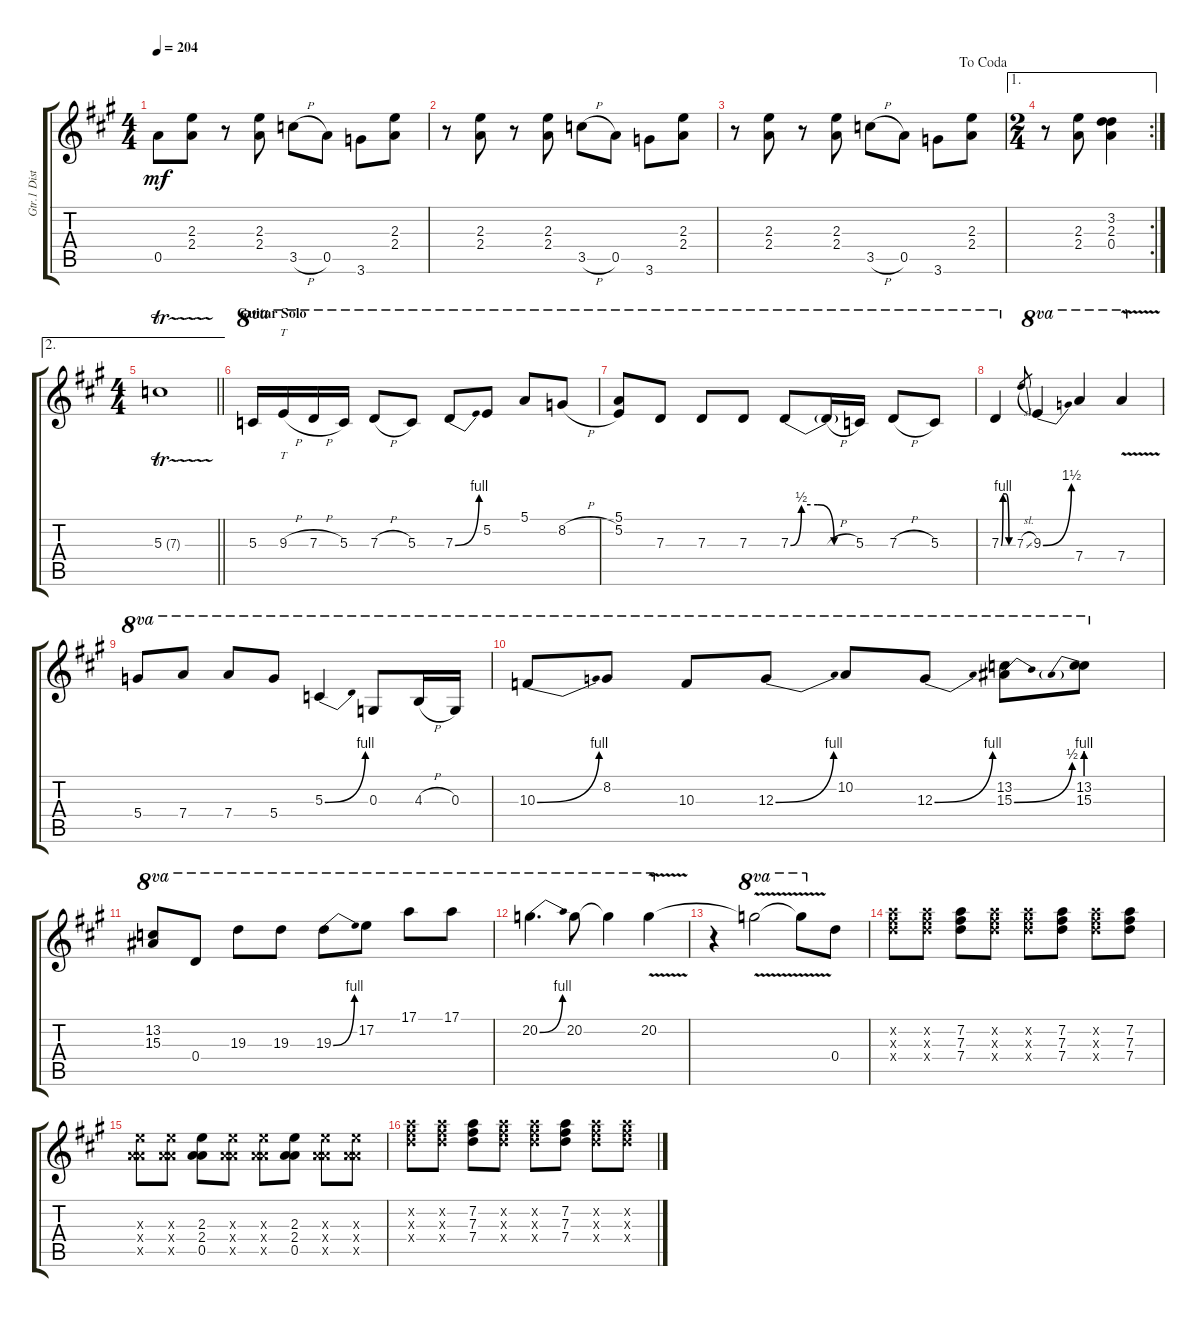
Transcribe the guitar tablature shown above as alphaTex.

\track ("Gtr.1 Distortion" "Gtr.1 Dist") {instrument distortionguitar}
\staff {score tabs}
\tuning (E4 B3 G3 D4 A3 E3) {hide}
\ts (4 4)
\tempo 204
\clef g2
\ks a
0.5.8{dy mf} (2.3 2.4).8 r.8 (2.3 2.4).8 3.5{h}.8 0.5.8 3.6.8 (2.3 2.4).8 |
r.8 (2.3 2.4).8 r.8 (2.3 2.4).8 3.5{h}.8 0.5.8 3.6.8 (2.3 2.4).8 |
\jump dacoda
r.8 (2.3 2.4).8 r.8 (2.3 2.4).8 3.5{h}.8 0.5.8 3.6.8 (2.3 2.4).8 |
\ae 1
\rc 2
\ts (2 4)
r.8 (2.3 2.4).8 (3.2 2.3 0.4).4 |
\ae 2
\ts (4 4)
\barLineRight lightlight
5.3{tr (7 32)}.1 |
\section ("" "Guitar Solo")
5.3.16{ot 8va} 9.3{h}.16{tt ot 8va} 7.3{h}.16{ot 8va} 5.3.16{ot 8va} 7.3{h}.8{ot 8va} 5.3.8{ot 8va} 7.3{be (bend 0 0 60 4)}.8{ot 8va} 5.2.8{ot 8va} 5.1.8{ot 8va} 8.2{h}.8{ot 8va} |
(5.1 5.2).8{ot 8va} 7.3.8{ot 8va} 7.3.8{ot 8va} 7.3.8{ot 8va} 7.3{be (custom 0 0 10 2 25 2 40 0 60 0)}.8{ot 8va} 7.3{h t}.16{ot 8va} 5.3.16{ot 8va} 7.3{h}.8{ot 8va} 5.3.8{ot 8va} |
7.3{be (custom 0 0 10 4 25 4 40 0 60 0)}.4{ot 8va} 7.3{sl}.8{gr} 9.3{be (bend 0 0 60 6)}.4{ot 8va} 7.4.4{ot 8va} 7.4{v}.4{ot 8va} |
5.4.8{ot 8va} 7.4.8{ot 8va} 7.4.8{ot 8va} 5.4.8{ot 8va} 5.3{be (bend 0 0 60 4)}.4{ot 8va} 0.3.8{ot 8va} 4.3{h}.16{ot 8va} 0.3.16{ot 8va} |
10.3{be (bend 0 0 60 4)}.8{ot 8va} 8.2.8{ot 8va} 10.3.8{ot 8va} 12.3{be (bend 0 0 60 4)}.8{ot 8va} 10.2.8{ot 8va} 12.3{be (bend 0 0 60 4)}.8{ot 8va} (13.2 15.3{be (bend 0 0 60 2)}).8{ot 8va} (13.2 15.3{be (prebend 0 4 60 4)}).8{ot 8va} |
(13.2 15.3).8{ot 8va} 0.4.8{ot 8va} 19.3.8{ot 8va} 19.3.8{ot 8va} 19.3{be (bend 0 0 60 4)}.8{ot 8va} 17.2.8{ot 8va} 17.1.8{ot 8va} 17.1.8{ot 8va} |
20.2{be (bend 0 0 60 4)}.4{d ot 8va} 20.2.8{ot 8va} 20.2{t}.4{ot 8va} 20.2{v}.4{ot 8va} |
r.4 20.2{v t}.2{ot 8va} 20.2{t}.8{ot 8va} 0.4.8 |
(7.2{x} 7.3{x} 7.4{x}).8 (7.2{x} 7.3{x} 7.4{x}).8 (7.2 7.3 7.4).8 (7.2{x} 7.3{x} 7.4{x}).8 (7.2{x} 7.3{x} 7.4{x}).8 (7.2 7.3 7.4).8 (7.2{x} 7.3{x} 7.4{x}).8 (7.2 7.3 7.4).8 |
(2.3{x} 2.4{x} 0.5{x}).8 (2.3{x} 2.4{x} 0.5{x}).8 (2.3 2.4 0.5).8 (2.3{x} 2.4{x} 0.5{x}).8 (2.3{x} 2.4{x} 0.5{x}).8 (2.3 2.4 0.5).8 (2.3{x} 2.4{x} 0.5{x}).8 (2.3{x} 2.4{x} 0.5{x}).8 |
(7.2{x} 7.3{x} 7.4{x}).8 (7.2{x} 7.3{x} 7.4{x}).8 (7.2 7.3 7.4).8 (7.2{x} 7.3{x} 7.4{x}).8 (7.2{x} 7.3{x} 7.4{x}).8 (7.2 7.3 7.4).8 (7.2{x} 7.3{x} 7.4{x}).8 (7.2{x} 7.3{x} 7.4{x}).8
